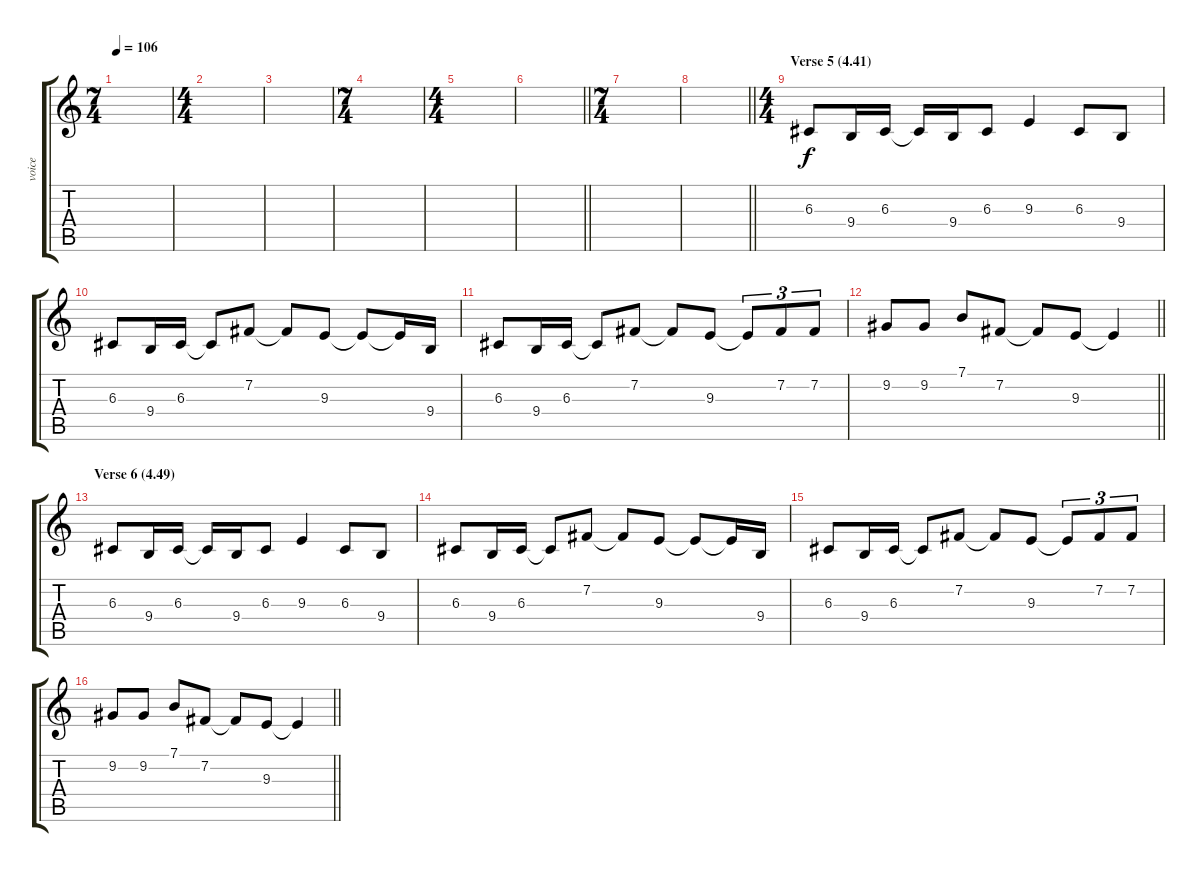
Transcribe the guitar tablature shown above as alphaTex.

\track ("voice" "voice") {instrument clarinet}
\staff {score tabs}
\tuning (E4 B3 G3 D3 A2 E2) {hide}
\ts (7 4)
\tempo 106
\clef g2
\ks c
|
\ts (4 4)
|
|
\ts (7 4)
|
\ts (4 4)
|
\barLineRight lightlight
|
\ts (7 4)
|
\barLineRight lightlight
|
\ts (4 4)
\section ("" "Verse 5 (4.41)")
6.3.8 9.4.16 6.3.16 6.3{t}.16 9.4.16 6.3.8 9.3.4 6.3.8 9.4.8 |
6.3.8 9.4.16 6.3.16 6.3{t}.8 7.2.8 7.2{t}.8 9.3.8 9.3{t}.8 9.3{t}.16 9.4.16 |
6.3.8 9.4.16 6.3.16 6.3{t}.8 7.2.8 7.2{t}.8 9.3.8 9.3{t}.8{tu (3 2)} 7.2.8{tu (3 2)} 7.2.8{tu (3 2)} |
\barLineRight lightlight
9.2.8 9.2.8 7.1.8 7.2.8 7.2{t}.8 9.3.8 9.3{t}.4 |
\section ("" "Verse 6 (4.49)")
6.3.8 9.4.16 6.3.16 6.3{t}.16 9.4.16 6.3.8 9.3.4 6.3.8 9.4.8 |
6.3.8 9.4.16 6.3.16 6.3{t}.8 7.2.8 7.2{t}.8 9.3.8 9.3{t}.8 9.3{t}.16 9.4.16 |
6.3.8 9.4.16 6.3.16 6.3{t}.8 7.2.8 7.2{t}.8 9.3.8 9.3{t}.8{tu (3 2)} 7.2.8{tu (3 2)} 7.2.8{tu (3 2)} |
\barLineRight lightlight
9.2.8 9.2.8 7.1.8 7.2.8 7.2{t}.8 9.3.8 9.3{t}.4
